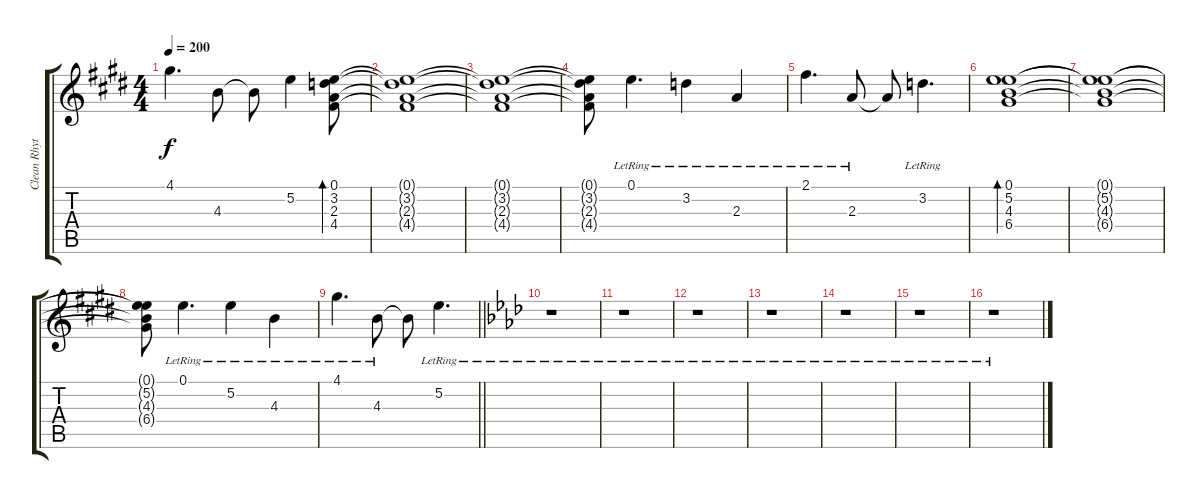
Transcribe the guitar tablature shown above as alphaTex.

\track ("Clean Rhythm Guitar - Steve Vai" "Clean Rhyt") {instrument electricguitarclean}
\staff {score tabs}
\tuning (E4 B3 G3 D3 A2 E2) {hide}
\ts (4 4)
\tempo 200
\clef g2
\ks c#minor
4.1.4{d dy f} 4.3.8 4.3{t}.8 5.2.4 (0.1 3.2 2.3 4.4).8{bd 30} |
\ks e
(0.1{t} 3.2{t} 2.3{t} 4.4{t}).1 |
\ks c#minor
(0.1{t} 3.2{t} 2.3{t} 4.4{t}).1 |
(0.1{t} 3.2{t} 2.3{t} 4.4{t}).8 0.1{lr}.4{d} 3.2{lr}.4 2.3{lr}.4 |
2.1{lr}.4{d} 2.3{lr}.8 2.3{t}.8 3.2{lr}.4{d} |
\ks e
(0.1 5.2 4.3 6.4).1{bd 30} |
\ks c#minor
(0.1{t} 5.2{t} 4.3{t} 6.4{t}).1 |
(0.1{t} 5.2{t} 4.3{t} 6.4{t}).8 0.1{lr}.4{d} 5.2{lr}.4 4.3{lr}.4 |
\barLineRight lightlight
4.1{lr}.4{d} 4.3{lr}.8 4.3{t}.8 5.2{lr}.4{d} |
\ks ab
r.1 |
r.1 |
r.1 |
r.1 |
r.1 |
r.1 |
r.1
